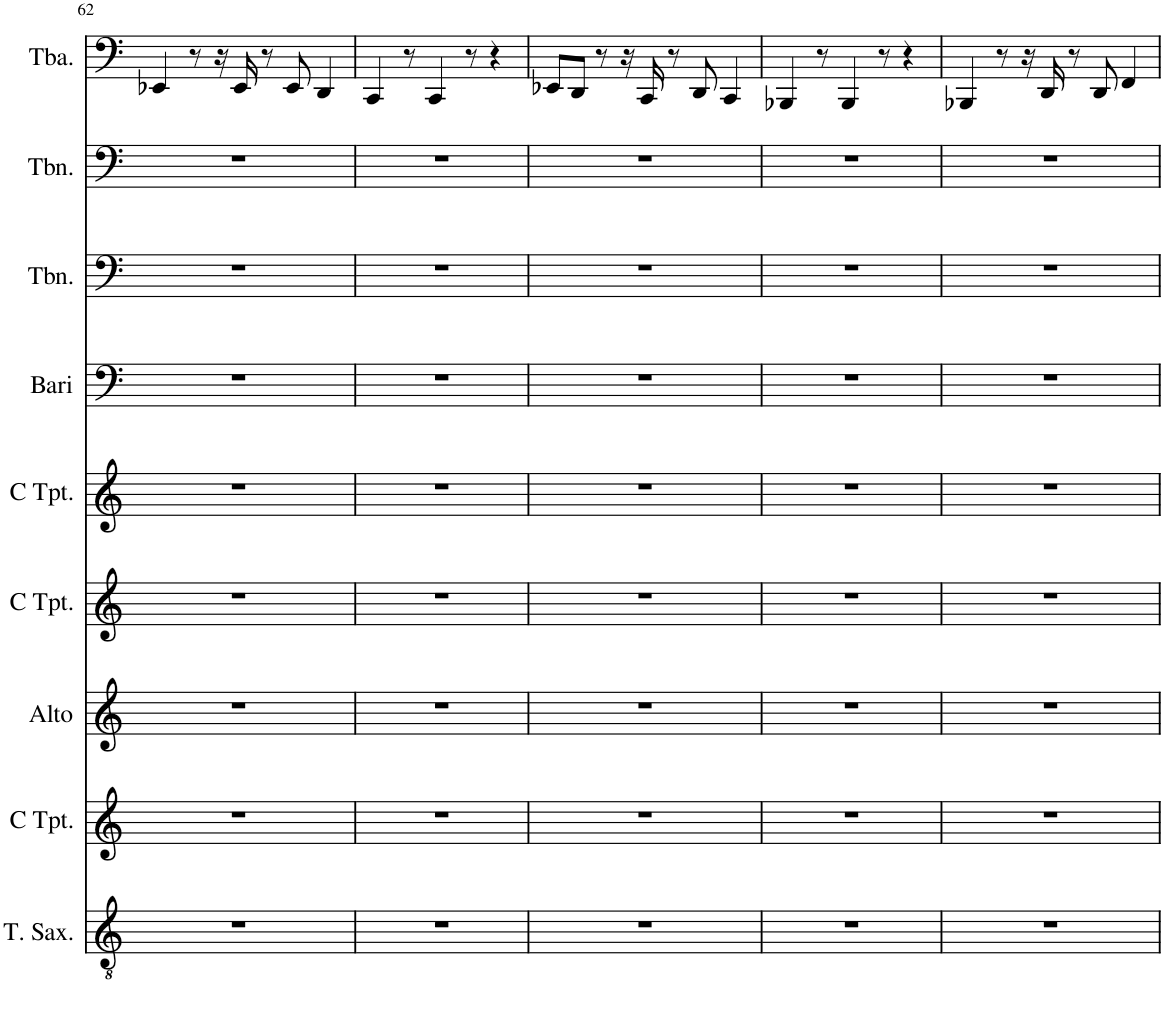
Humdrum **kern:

**kern	**kern	**kern	**kern	**kern	**kern	**kern	**kern	**kern
*part9	*part8	*part7	*part6	*part5	*part4	*part3	*part2	*part1
*staff9	*staff8	*staff7	*staff6	*staff5	*staff4	*staff3	*staff2	*staff1
*I"Tenor Saxophone	*I"C Trumpet	*I"Alto Sax	*I"C Trumpet	*I"C Trumpet	*I"Baritone Sax	*I"Trombone	*I"Trombone	*I"Tuba
*I'T. Sax.	*I'C Tpt.	*I'Alto	*I'C Tpt.	*I'C Tpt.	*I'Bari	*I'Tbn.	*I'Tbn.	*I'Tba.
!!LO:PB:g=z
*clefGv2	*clefG2	*clefG2	*clefG2	*clefG2	*clefF4	*clefF4	*clefF4	*clefF4
*Trd8c14	*	*	*	*	*	*	*	*
*k[]	*k[]	*k[]	*k[]	*k[]	*k[]	*k[]	*k[]	*k[]
*M4/4	*M4/4	*M4/4	*M4/4	*M4/4	*M4/4	*M4/4	*M4/4	*M4/4
=62	=62	=62	=62	=62	=62	=62	=62	=62
1r	1r	1r	1r	1r	1r	1r	1r	4EE-X/
.	.	.	.	.	.	.	.	8r
.	.	.	.	.	.	.	.	16r
.	.	.	.	.	.	.	.	16EE-/
.	.	.	.	.	.	.	.	8r
.	.	.	.	.	.	.	.	8EE-/
.	.	.	.	.	.	.	.	4DD/
=63	=63	=63	=63	=63	=63	=63	=63	=63
1r	1r	1r	1r	1r	1r	1r	1r	4CC/
.	.	.	.	.	.	.	.	8r
.	.	.	.	.	.	.	.	4CC/
.	.	.	.	.	.	.	.	8r
.	.	.	.	.	.	.	.	4r
=64	=64	=64	=64	=64	=64	=64	=64	=64
1r	1r	1r	1r	1r	1r	1r	1r	8EE-X/L
.	.	.	.	.	.	.	.	8DD/J
.	.	.	.	.	.	.	.	8r
.	.	.	.	.	.	.	.	16r
.	.	.	.	.	.	.	.	16CC/
.	.	.	.	.	.	.	.	8r
.	.	.	.	.	.	.	.	8DD/
.	.	.	.	.	.	.	.	4CC/
=65	=65	=65	=65	=65	=65	=65	=65	=65
1r	1r	1r	1r	1r	1r	1r	1r	4BBB-X/
.	.	.	.	.	.	.	.	8r
.	.	.	.	.	.	.	.	4BBB-/
.	.	.	.	.	.	.	.	8r
.	.	.	.	.	.	.	.	4r
=66	=66	=66	=66	=66	=66	=66	=66	=66
1r	1r	1r	1r	1r	1r	1r	1r	4BBB-X/
.	.	.	.	.	.	.	.	8r
.	.	.	.	.	.	.	.	16r
.	.	.	.	.	.	.	.	16DD/
.	.	.	.	.	.	.	.	8r
.	.	.	.	.	.	.	.	8DD/
.	.	.	.	.	.	.	.	4FF/
=	=	=	=	=	=	=	=	=
*-	*-	*-	*-	*-	*-	*-	*-	*-
